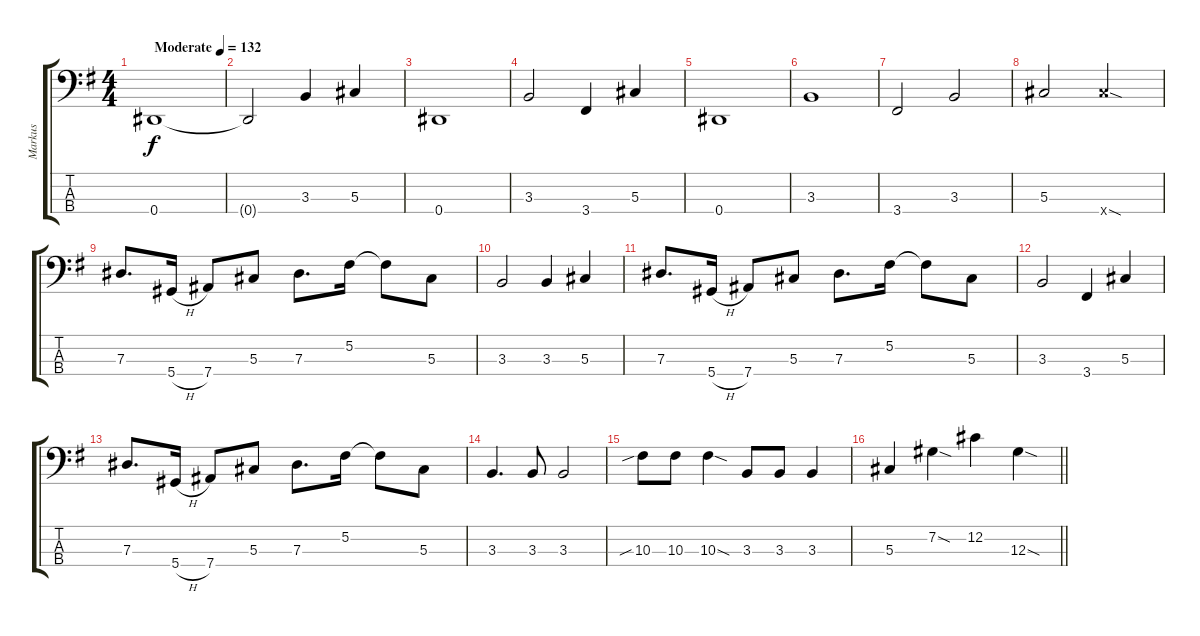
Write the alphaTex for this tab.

\track ("Markus" "Markus") {instrument electricbassfinger}
\staff {score tabs}
\tuning (Gb2 Db2 Ab1 Eb1) {hide}
\ts (4 4)
\tempo (132 "Moderate")
\clef f4
\ks eminor
0.4.1{dy f instrument electricbassfinger} |
0.4{t}.2 3.3.4 5.3.4 |
0.4.1 |
3.3.2 3.4.4 5.3.4 |
0.4.1 |
3.3.1 |
3.4.2 3.3.2 |
5.3.2 10.4{sod x}.2 |
7.3.8{d} 5.4{h}.16 7.4.8 5.3.8 7.3.8{d} 5.2.16 5.2{t}.8 5.3.8 |
3.3.2 3.3.4 5.3.4 |
7.3.8{d} 5.4{h}.16 7.4.8 5.3.8 7.3.8{d} 5.2.16 5.2{t}.8 5.3.8 |
3.3.2 3.4.4 5.3.4 |
7.3.8{d} 5.4{h}.16 7.4.8 5.3.8 7.3.8{d} 5.2.16 5.2{t}.8 5.3.8 |
3.3.4{d} 3.3.8 3.3.2 |
10.3{sib}.8 10.3.8 10.3{sod}.4 3.3.8 3.3.8 3.3.4 |
\barLineRight lightlight
5.3.4 7.2{sod}.4 12.2.4 12.3{sod}.4
